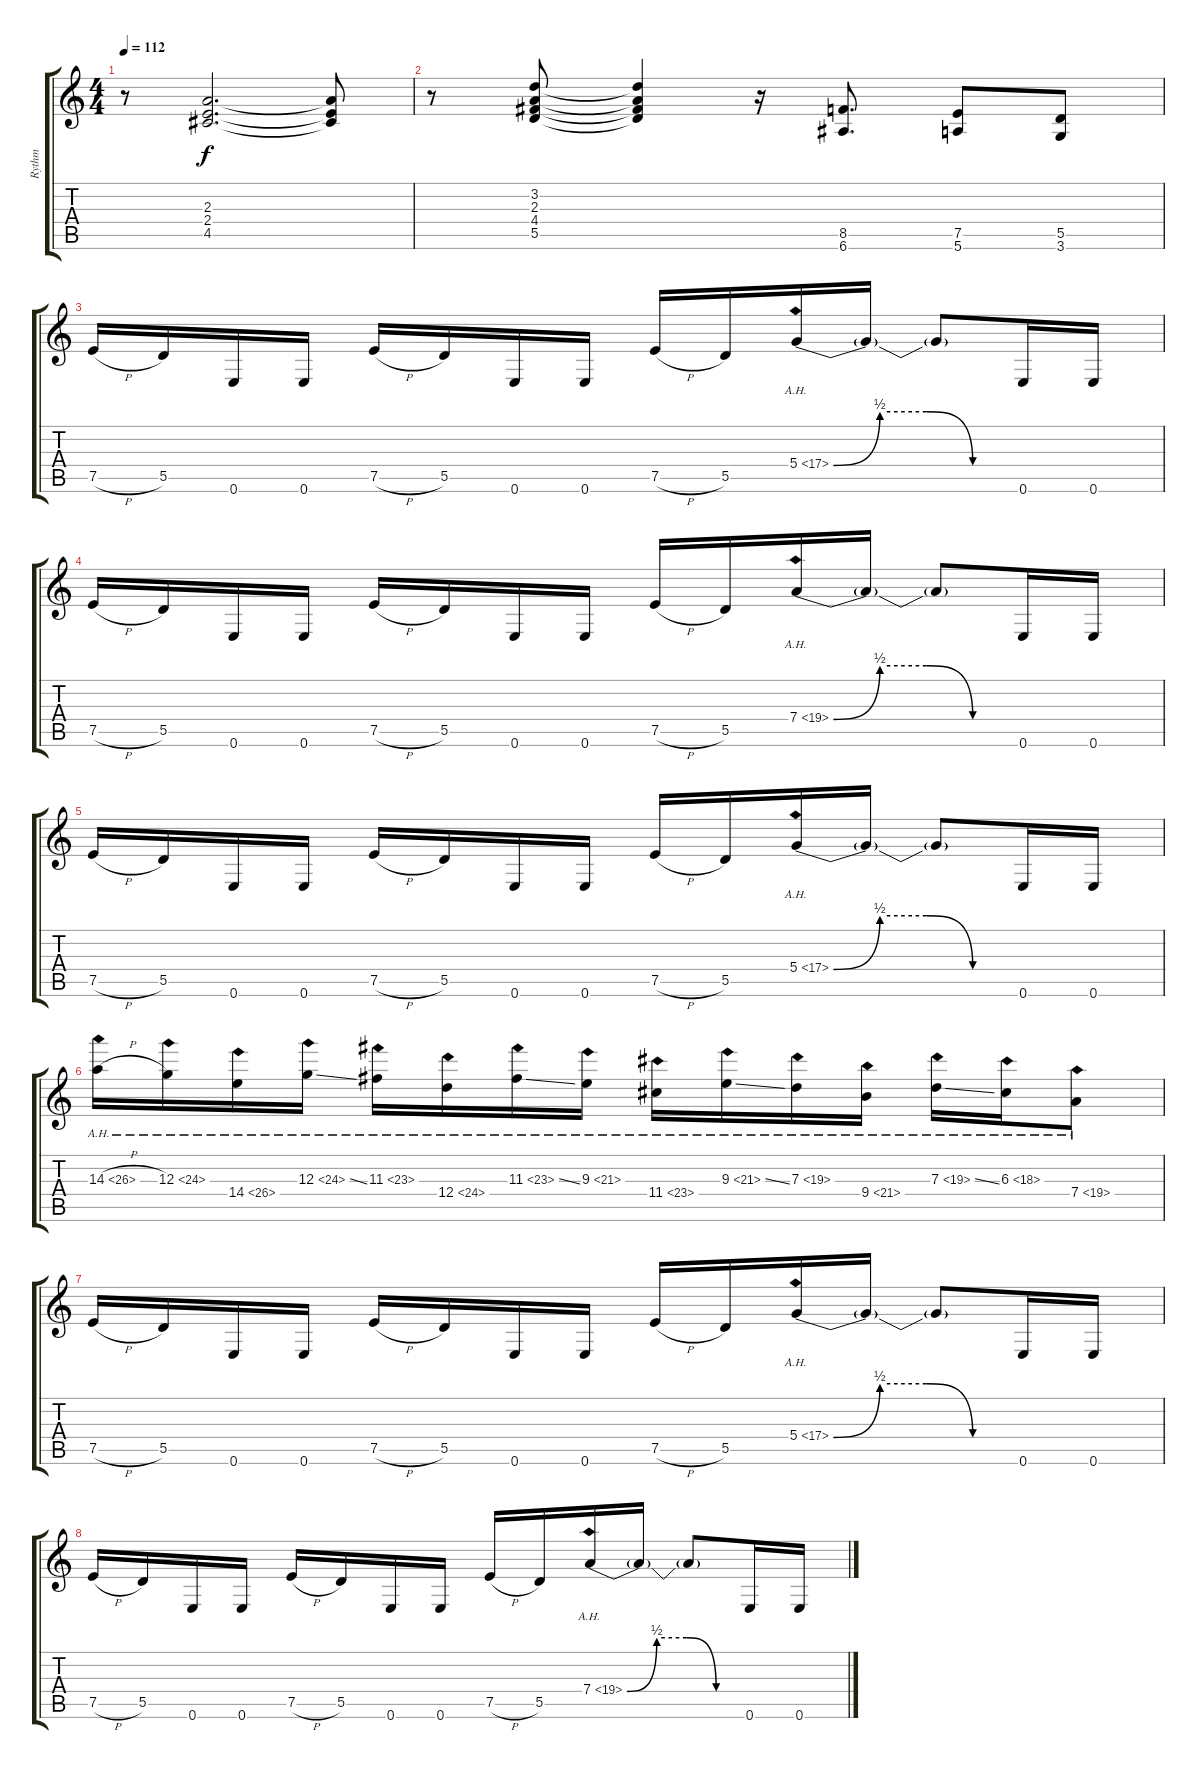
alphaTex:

\track ("Rythm" "Rythm") {instrument distortionguitar}
\staff {score tabs}
\tuning (E4 B3 G3 D3 A2 E2) {hide}
\ts (4 4)
\tempo 112
\clef g2
\ks c
r.8{dy f} (2.3 2.4 4.5).2{d} (2.3{t} 2.4{t} 4.5{t}).8 |
r.8 (3.2 2.3 4.4 5.5).8 (3.2{t} 2.3{t} 4.4{t} 5.5{t}).4 r.16 (8.5 6.6).8{d} (7.5 5.6).8 (5.5 3.6).8 |
7.5{h}.16 5.5.16 0.6.16 0.6.16 7.5{h}.16 5.5.16 0.6.16 0.6.16 7.5{h}.16 5.5.16 5.4{be (custom 0 0 15 2 30 2 45 0 60 0) ah 12}.16 5.4{t}.16 5.4{t}.8 0.6.16 0.6.16 |
7.5{h}.16 5.5.16 0.6.16 0.6.16 7.5{h}.16 5.5.16 0.6.16 0.6.16 7.5{h}.16 5.5.16 7.4{be (custom 0 0 15 2 30 2 45 0 60 0) ah 12}.16 7.4{t}.16 7.4{t}.8 0.6.16 0.6.16 |
7.5{h}.16 5.5.16 0.6.16 0.6.16 7.5{h}.16 5.5.16 0.6.16 0.6.16 7.5{h}.16 5.5.16 5.4{be (custom 0 0 15 2 30 2 45 0 60 0) ah 12}.16 5.4{t}.16 5.4{t}.8 0.6.16 0.6.16 |
14.3{ah 12 h}.16 12.3{ah 12}.16 14.4{ah 12}.16 12.3{ah 12 ss}.16 11.3{ah 12}.16 12.4{ah 12}.16 11.3{ah 12 ss}.16 9.3{ah 12}.16 11.4{ah 12}.16 9.3{ah 12 ss}.16 7.3{ah 12}.16 9.4{ah 12}.16 7.3{ah 12 ss}.16 6.3{ah 12}.16 7.4{ah 12}.8 |
7.5{h}.16 5.5.16 0.6.16 0.6.16 7.5{h}.16 5.5.16 0.6.16 0.6.16 7.5{h}.16 5.5.16 5.4{be (custom 0 0 15 2 30 2 45 0 60 0) ah 12}.16 5.4{t}.16 5.4{t}.8 0.6.16 0.6.16 |
7.5{h}.16 5.5.16 0.6.16 0.6.16 7.5{h}.16 5.5.16 0.6.16 0.6.16 7.5{h}.16 5.5.16 7.4{be (custom 0 0 15 2 30 2 45 0 60 0) ah 12}.16 7.4{t}.16 7.4{t}.8 0.6.16 0.6.16
